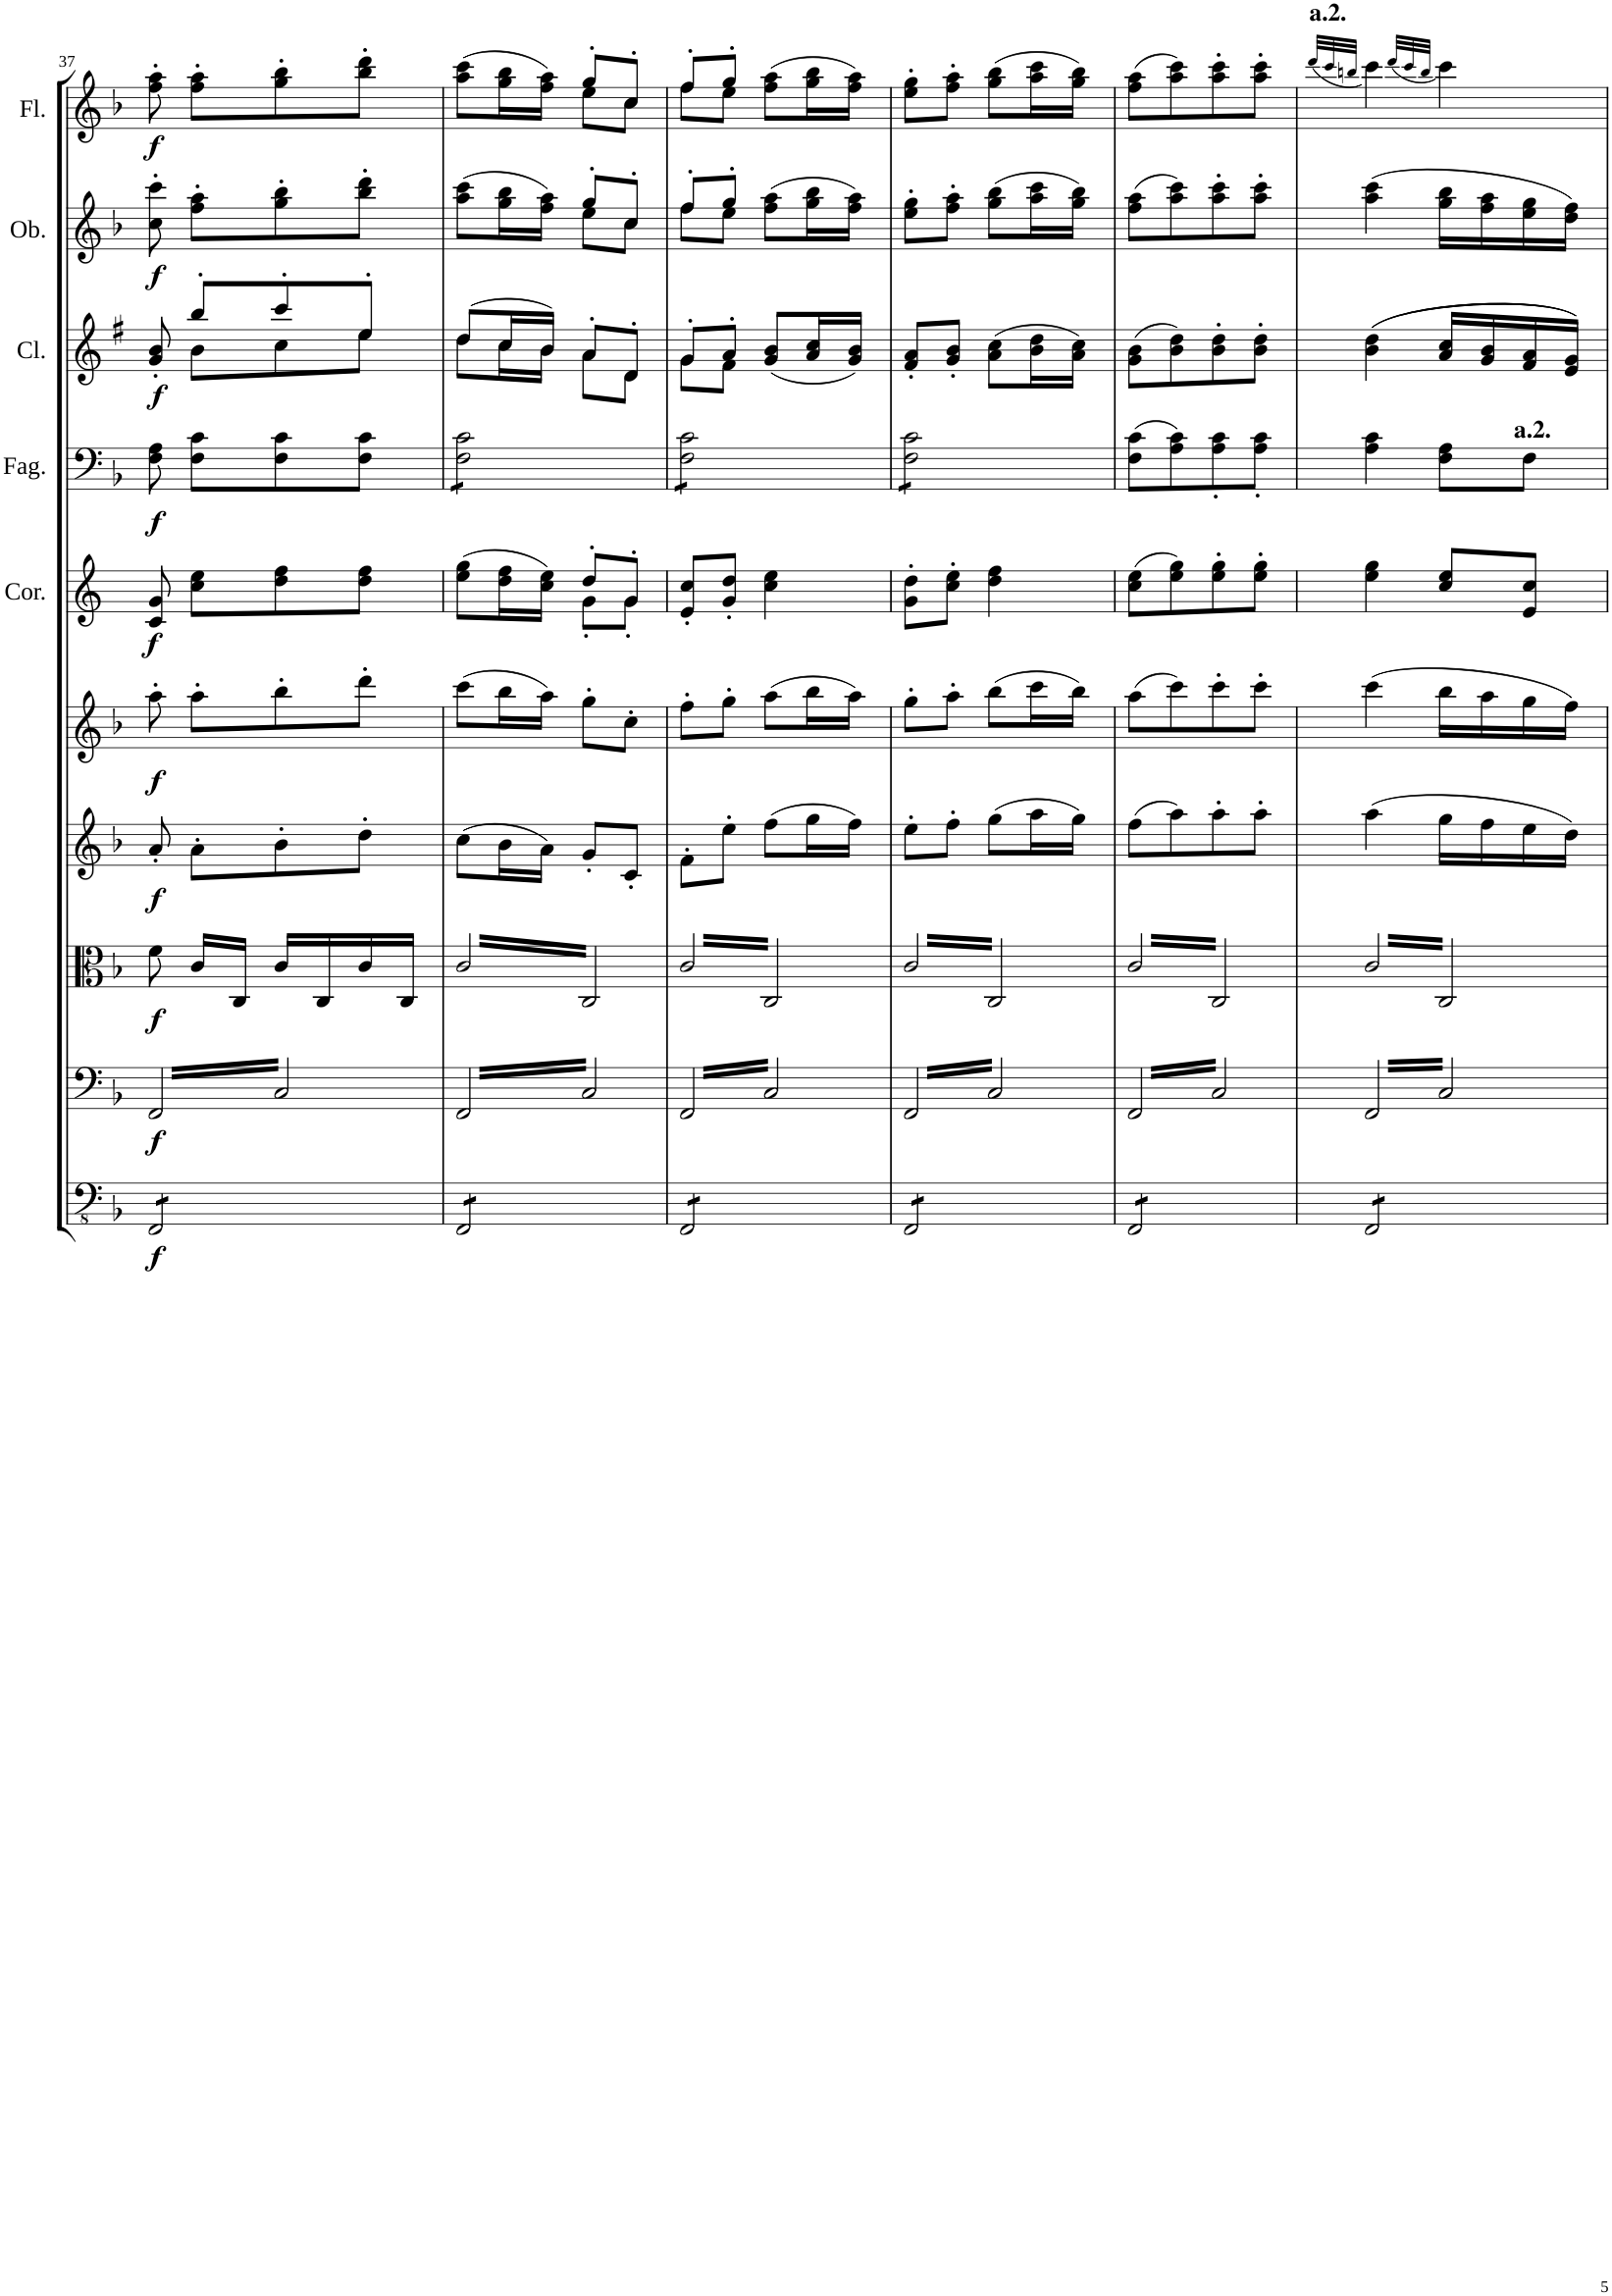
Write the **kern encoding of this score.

**kern	**dynam	**kern	**dynam	**kern	**dynam	**kern	**dynam	**kern	**dynam	**kern	**dynam	**kern	**dynam	**kern	**dynam	**kern	**dynam	**kern	**dynam
*part10	*part10	*part9	*part9	*part8	*part8	*part7	*part7	*part6	*part6	*part5	*part5	*part4	*part4	*part3	*part3	*part2	*part2	*part1	*part1
*staff10	*staff10	*staff9	*staff9	*staff8	*staff8	*staff7	*staff7	*staff6	*staff6	*staff5	*staff5	*staff4	*staff4	*staff3	*staff3	*staff2	*staff2	*staff1	*staff1
*I"Basso	*	*I"Violoncello	*	*I"Viola	*	*I"Violino II	*	*I"Violino I	*	*I"Corni in F	*	*I"Fagotti	*	*I"Clarinetti in B	*	*I"Oboi	*	*I"Flauti	*
*	*	*	*	*	*	*	*	*	*	*I'Cor.	*	*I'Fag.	*	*I'Cl.	*	*I'Ob.	*	*I'Fl.	*
!!LO:PB:g=z
*clefFv4	*	*clefF4	*	*clefC3	*	*clefG2	*	*clefG2	*	*clefG2	*	*clefF4	*	*clefG2	*	*clefG2	*	*clefG2	*
*	*	*	*	*	*	*	*	*	*	*Trd4c7	*	*	*	*Trd1c2	*	*	*	*	*
*k[b-]	*	*k[b-]	*	*k[b-]	*	*k[b-]	*	*k[b-]	*	*k[]	*	*k[b-]	*	*k[f#]	*	*k[b-]	*	*k[b-]	*
*M2/4	*	*M2/4	*	*M2/4	*	*M2/4	*	*M2/4	*	*M2/4	*	*M2/4	*	*M2/4	*	*M2/4	*	*M2/4	*
=37	=37	=37	=37	=37	=37	=37	=37	=37	=37	=37	=37	=37	=37	=37	=37	=37	=37	=37	=37
*	*	*	*	*	*	*	*	*	*	*	*	*	*	*^	*	*	*	*	*
!	!LO:DY:b	!	!LO:DY:b	!	!LO:DY:b	!	!LO:DY:b	!	!LO:DY:b	!	!LO:DY:b	!	!LO:DY:b	!	!	!LO:DY:b	!	!LO:DY:b	!	!LO:DY:b
*tremolo	*	*	*	*	*	*	*	*	*	*	*	*	*	*	*	*	*	*	*	*
*	*	*tremolo	*	*	*	*	*	*	*	*	*	*	*	*	*	*	*	*	*	*
8FFF/L	f	32FF/LLL	f	8f\	f	8a'/	f	8aa'\	f	8c/ 8g/	f	8F\ 8A\	f	8g/'< 8b/'<	8ryy	f	8cc\' 8ccc\'	f	8ff\' 8aa\'	f
.	.	32C/	.	.	.	.	.	.	.	.	.	.	.	.	.	.	.	.	.	.
.	.	32FF/	.	.	.	.	.	.	.	.	.	.	.	.	.	.	.	.	.	.
.	.	32C/	.	.	.	.	.	.	.	.	.	.	.	.	.	.	.	.	.	.
8FFF/	.	32FF/	.	16c/LL	.	8a'\L	.	8aa'\L	.	8cc\ 8ee\L	.	8F\ 8c\L	.	8bb'/L	8b'\L	.	8ff\' 8aa\'L	.	8ff\' 8aa\'L	.
.	.	32C/	.	.	.	.	.	.	.	.	.	.	.	.	.	.	.	.	.	.
.	.	32FF/	.	16C/JJ	.	.	.	.	.	.	.	.	.	.	.	.	.	.	.	.
.	.	32C/	.	.	.	.	.	.	.	.	.	.	.	.	.	.	.	.	.	.
8FFF/	.	32FF/	.	16c/LL	.	8b-'\	.	8bb-'\	.	8dd\ 8ff\	.	8F\ 8c\	.	8ccc'/	8cc'\	.	8gg\' 8bb-\'	.	8gg\' 8bb-\'	.
.	.	32C/	.	.	.	.	.	.	.	.	.	.	.	.	.	.	.	.	.	.
.	.	32FF/	.	16C/	.	.	.	.	.	.	.	.	.	.	.	.	.	.	.	.
.	.	32C/	.	.	.	.	.	.	.	.	.	.	.	.	.	.	.	.	.	.
8FFF/J	.	32FF/	.	16c/	.	8dd'\J	.	8ddd'\J	.	8dd\ 8ff\J	.	8F\ 8c\J	.	8ee'/J	8ee'\J	.	8bb-\' 8ddd\'J	.	8bb-\' 8ddd\'J	.
.	.	32C/	.	.	.	.	.	.	.	.	.	.	.	.	.	.	.	.	.	.
.	.	32FF/	.	16C/JJ	.	.	.	.	.	.	.	.	.	.	.	.	.	.	.	.
.	.	32C/JJJ	.	.	.	.	.	.	.	.	.	.	.	.	.	.	.	.	.	.
=38	=38	=38	=38	=38	=38	=38	=38	=38	=38	=38	=38	=38	=38	=38	=38	=38	=38	=38	=38	=38
*	*	*	*	*	*	*	*	*	*	*^	*	*	*	*	*	*	*^	*	*^	*
*	*	*	*	*tremolo	*	*	*	*	*	*	*	*	*	*	*	*	*	*	*	*	*	*	*
*	*	*	*	*	*	*	*	*	*	*	*	*	*tremolo	*	*	*	*	*	*	*	*	*	*
8FFF/L	.	32FF/LLL	.	32c/LLL	.	(8cc\L	.	(8ccc\L	.	(8ee\ 8gg\L	4ryy	.	8F\ 8c\L	.	(8dd/L	8dd\L	.	(8aa\ 8ccc\L	4ryy	.	(8aa\ 8ccc\L	4ryy	.
.	.	32C/	.	32C/	.	.	.	.	.	.	.	.	.	.	.	.	.	.	.	.	.	.	.
.	.	32FF/	.	32c/	.	.	.	.	.	.	.	.	.	.	.	.	.	.	.	.	.	.	.
.	.	32C/	.	32C/	.	.	.	.	.	.	.	.	.	.	.	.	.	.	.	.	.	.	.
8FFF/	.	32FF/	.	32c/	.	16b-\L	.	16bb-\L	.	16dd\ 16ff\L	.	.	8F\ 8c\	.	16cc/L	16cc\L	.	16gg\ 16bb-\L	.	.	16gg\ 16bb-\L	.	.
.	.	32C/	.	32C/	.	.	.	.	.	.	.	.	.	.	.	.	.	.	.	.	.	.	.
.	.	32FF/	.	32c/	.	16a\JJ)	.	16aa\JJ)	.	16cc\ 16ee\JJ)	.	.	.	.	16b/JJ)	16b\JJ	.	16ff\ 16aa\JJ)	.	.	16ff\ 16aa\JJ)	.	.
.	.	32C/	.	32C/	.	.	.	.	.	.	.	.	.	.	.	.	.	.	.	.	.	.	.
8FFF/	.	32FF/	.	32c/	.	8g'/L	.	8gg'\L	.	8dd'/L	8g'\L	.	8F\ 8c\	.	8a'/L	8a'\L	.	8gg'/L	8ee'\L	.	8gg'/L	8ee'\L	.
.	.	32C/	.	32C/	.	.	.	.	.	.	.	.	.	.	.	.	.	.	.	.	.	.	.
.	.	32FF/	.	32c/	.	.	.	.	.	.	.	.	.	.	.	.	.	.	.	.	.	.	.
.	.	32C/	.	32C/	.	.	.	.	.	.	.	.	.	.	.	.	.	.	.	.	.	.	.
8FFF/J	.	32FF/	.	32c/	.	8c'/J	.	8cc'\J	.	8g'/J	8g'\J	.	8F\ 8c\J	.	8d'/J	8d'\J	.	8cc'/J	8cc'\J	.	8cc'/J	8cc'\J	.
.	.	32C/	.	32C/	.	.	.	.	.	.	.	.	.	.	.	.	.	.	.	.	.	.	.
.	.	32FF/	.	32c/	.	.	.	.	.	.	.	.	.	.	.	.	.	.	.	.	.	.	.
.	.	32C/JJJ	.	32C/JJJ	.	.	.	.	.	.	.	.	.	.	.	.	.	.	.	.	.	.	.
*	*	*	*	*	*	*	*	*	*	*v	*v	*	*	*	*	*	*	*	*	*	*	*	*
=39	=39	=39	=39	=39	=39	=39	=39	=39	=39	=39	=39	=39	=39	=39	=39	=39	=39	=39	=39	=39	=39	=39
8FFF/L	.	32FF/LLL	.	32c/LLL	.	8f'\L	.	8ff'\L	.	8e/' 8cc/'L	.	8F\ 8c\L	.	8g'/L	8g'\L	.	8ff'/L	8ff'\L	.	8ff'/L	8ff'\L	.
.	.	32C/	.	32C/	.	.	.	.	.	.	.	.	.	.	.	.	.	.	.	.	.	.
.	.	32FF/	.	32c/	.	.	.	.	.	.	.	.	.	.	.	.	.	.	.	.	.	.
.	.	32C/	.	32C/	.	.	.	.	.	.	.	.	.	.	.	.	.	.	.	.	.	.
8FFF/	.	32FF/	.	32c/	.	8ee'\J	.	8gg'\J	.	8g/' 8dd/'J	.	8F\ 8c\	.	8a'/J	8f#'\J	.	8gg'/J	8ee'\J	.	8gg'/J	8ee'\J	.
.	.	32C/	.	32C/	.	.	.	.	.	.	.	.	.	.	.	.	.	.	.	.	.	.
.	.	32FF/	.	32c/	.	.	.	.	.	.	.	.	.	.	.	.	.	.	.	.	.	.
.	.	32C/	.	32C/	.	.	.	.	.	.	.	.	.	.	.	.	.	.	.	.	.	.
8FFF/	.	32FF/	.	32c/	.	(8ff\L	.	(8aa\L	.	4cc\ 4ee\	.	8F\ 8c\	.	(8g/ 8b/L	4ryy	.	(8ff\ 8aa\L	4ryy	.	(8ff\ 8aa\L	4ryy	.
.	.	32C/	.	32C/	.	.	.	.	.	.	.	.	.	.	.	.	.	.	.	.	.	.
.	.	32FF/	.	32c/	.	.	.	.	.	.	.	.	.	.	.	.	.	.	.	.	.	.
.	.	32C/	.	32C/	.	.	.	.	.	.	.	.	.	.	.	.	.	.	.	.	.	.
8FFF/J	.	32FF/	.	32c/	.	16gg\L	.	16bb-\L	.	.	.	8F\ 8c\J	.	16a/ 16cc/L	.	.	16gg\ 16bb-\L	.	.	16gg\ 16bb-\L	.	.
.	.	32C/	.	32C/	.	.	.	.	.	.	.	.	.	.	.	.	.	.	.	.	.	.
.	.	32FF/	.	32c/	.	16ff\JJ)	.	16aa\JJ)	.	.	.	.	.	16g/ 16b/JJ)	.	.	16ff\ 16aa\JJ)	.	.	16ff\ 16aa\JJ)	.	.
.	.	32C/JJJ	.	32C/JJJ	.	.	.	.	.	.	.	.	.	.	.	.	.	.	.	.	.	.
*	*	*	*	*	*	*	*	*	*	*	*	*	*	*v	*v	*	*	*	*	*v	*v	*
*	*	*	*	*	*	*	*	*	*	*	*	*	*	*	*	*v	*v	*	*	*
=40	=40	=40	=40	=40	=40	=40	=40	=40	=40	=40	=40	=40	=40	=40	=40	=40	=40	=40	=40
8FFF/L	.	32FF/LLL	.	32c/LLL	.	8ee'\L	.	8gg'\L	.	8g\' 8dd\'L	.	8F\ 8c\L	.	8f#/' 8a/'L	.	8ee\' 8gg\'L	.	8ee\' 8gg\'L	.
.	.	32C/	.	32C/	.	.	.	.	.	.	.	.	.	.	.	.	.	.	.
.	.	32FF/	.	32c/	.	.	.	.	.	.	.	.	.	.	.	.	.	.	.
.	.	32C/	.	32C/	.	.	.	.	.	.	.	.	.	.	.	.	.	.	.
8FFF/	.	32FF/	.	32c/	.	8ff'\J	.	8aa'\J	.	8cc\' 8ee\'J	.	8F\ 8c\	.	8g/' 8b/'J	.	8ff\' 8aa\'J	.	8ff\' 8aa\'J	.
.	.	32C/	.	32C/	.	.	.	.	.	.	.	.	.	.	.	.	.	.	.
.	.	32FF/	.	32c/	.	.	.	.	.	.	.	.	.	.	.	.	.	.	.
.	.	32C/	.	32C/	.	.	.	.	.	.	.	.	.	.	.	.	.	.	.
8FFF/	.	32FF/	.	32c/	.	(8gg\L	.	(8bb-\L	.	4dd\ 4ff\	.	8F\ 8c\	.	(8a\ 8cc\L	.	(8gg\ 8bb-\L	.	(8gg\ 8bb-\L	.
.	.	32C/	.	32C/	.	.	.	.	.	.	.	.	.	.	.	.	.	.	.
.	.	32FF/	.	32c/	.	.	.	.	.	.	.	.	.	.	.	.	.	.	.
.	.	32C/	.	32C/	.	.	.	.	.	.	.	.	.	.	.	.	.	.	.
8FFF/J	.	32FF/	.	32c/	.	16aa\L	.	16ccc\L	.	.	.	8F\ 8c\J	.	16b\ 16dd\L	.	16aa\ 16ccc\L	.	16aa\ 16ccc\L	.
*	*	*	*	*	*	*	*	*	*	*	*	*Xtremolo	*	*	*	*	*	*	*
.	.	32C/	.	32C/	.	.	.	.	.	.	.	.	.	.	.	.	.	.	.
.	.	32FF/	.	32c/	.	16gg\JJ)	.	16bb-\JJ)	.	.	.	.	.	16a\ 16cc\JJ)	.	16gg\ 16bb-\JJ)	.	16gg\ 16bb-\JJ)	.
.	.	32C/JJJ	.	32C/JJJ	.	.	.	.	.	.	.	.	.	.	.	.	.	.	.
=41	=41	=41	=41	=41	=41	=41	=41	=41	=41	=41	=41	=41	=41	=41	=41	=41	=41	=41	=41
8FFF/L	.	32FF/LLL	.	32c/LLL	.	(8ff\L	.	(8aa\L	.	(8cc\ 8ee\L	.	(8F\ 8c\L	.	(8g\ 8b\L	.	(8ff\ 8aa\L	.	(8ff\ 8aa\L	.
.	.	32C/	.	32C/	.	.	.	.	.	.	.	.	.	.	.	.	.	.	.
.	.	32FF/	.	32c/	.	.	.	.	.	.	.	.	.	.	.	.	.	.	.
.	.	32C/	.	32C/	.	.	.	.	.	.	.	.	.	.	.	.	.	.	.
8FFF/	.	32FF/	.	32c/	.	8aa\)	.	8ccc\)	.	8ee\ 8gg\)	.	8A\ 8c\)	.	8b\ 8dd\)	.	8aa\ 8ccc\)	.	8aa\ 8ccc\)	.
.	.	32C/	.	32C/	.	.	.	.	.	.	.	.	.	.	.	.	.	.	.
.	.	32FF/	.	32c/	.	.	.	.	.	.	.	.	.	.	.	.	.	.	.
.	.	32C/	.	32C/	.	.	.	.	.	.	.	.	.	.	.	.	.	.	.
8FFF/	.	32FF/	.	32c/	.	8aa'\	.	8ccc'\	.	8ee\' 8gg\'	.	8A\'< 8c\'<	.	8b\' 8dd\'	.	8aa\' 8ccc\'	.	8aa\' 8ccc\'	.
.	.	32C/	.	32C/	.	.	.	.	.	.	.	.	.	.	.	.	.	.	.
.	.	32FF/	.	32c/	.	.	.	.	.	.	.	.	.	.	.	.	.	.	.
.	.	32C/	.	32C/	.	.	.	.	.	.	.	.	.	.	.	.	.	.	.
8FFF/J	.	32FF/	.	32c/	.	8aa'\J	.	8ccc'\J	.	8ee\' 8gg\'J	.	8A\'< 8c\'<J	.	8b\' 8dd\'J	.	8aa\' 8ccc\'J	.	8aa\' 8ccc\'J	.
.	.	32C/	.	32C/	.	.	.	.	.	.	.	.	.	.	.	.	.	.	.
.	.	32FF/	.	32c/	.	.	.	.	.	.	.	.	.	.	.	.	.	.	.
.	.	32C/JJJ	.	32C/JJJ	.	.	.	.	.	.	.	.	.	.	.	.	.	.	.
=42	=42	=42	=42	=42	=42	=42	=42	=42	=42	=42	=42	=42	=42	=42	=42	=42	=42	=42	=42
.	.	.	.	.	.	.	.	.	.	.	.	.	.	.	.	.	.	(32qddd/LLL	.
.	.	.	.	.	.	.	.	.	.	.	.	.	.	.	.	.	.	32qccc/	.
.	.	.	.	.	.	.	.	.	.	.	.	.	.	.	.	.	.	32qbbn/JJJ	.
!	!	!	!	!	!	!	!	!	!	!	!	!	!	!	!	!	!	!LO:TX:a:B:t=a.2.	!
8FFF/L	.	32FF/LLL	.	32c/LLL	.	(4aa\	.	(4ccc\	.	4ee\ 4gg\	.	4A\ 4c\	.	((4b\ 4dd\	.	(4aa\ 4ccc\	.	4ccc\)	.
.	.	32C/	.	32C/	.	.	.	.	.	.	.	.	.	.	.	.	.	.	.
.	.	32FF/	.	32c/	.	.	.	.	.	.	.	.	.	.	.	.	.	.	.
.	.	32C/	.	32C/	.	.	.	.	.	.	.	.	.	.	.	.	.	.	.
8FFF/	.	32FF/	.	32c/	.	.	.	.	.	.	.	.	.	.	.	.	.	.	.
.	.	32C/	.	32C/	.	.	.	.	.	.	.	.	.	.	.	.	.	.	.
.	.	32FF/	.	32c/	.	.	.	.	.	.	.	.	.	.	.	.	.	.	.
.	.	32C/	.	32C/	.	.	.	.	.	.	.	.	.	.	.	.	.	.	.
.	.	.	.	.	.	.	.	.	.	.	.	.	.	.	.	.	.	(32qddd/LLL	.
.	.	.	.	.	.	.	.	.	.	.	.	.	.	.	.	.	.	32qccc/	.
.	.	.	.	.	.	.	.	.	.	.	.	.	.	.	.	.	.	32qbb/JJJ	.
8FFF/	.	32FF/	.	32c/	.	16gg\LL	.	16bb-\LL	.	8cc/ 8ee/L	.	8F\ 8A\L	.	16a/ 16cc/LL	.	16gg\ 16bb-\LL	.	4ccc\)	.
.	.	32C/	.	32C/	.	.	.	.	.	.	.	.	.	.	.	.	.	.	.
.	.	32FF/	.	32c/	.	16ff\	.	16aa\	.	.	.	.	.	16g/ 16b/	.	16ff\ 16aa\	.	.	.
.	.	32C/	.	32C/	.	.	.	.	.	.	.	.	.	.	.	.	.	.	.
!	!	!	!	!	!	!	!	!	!	!	!	!LO:TX:a:B:t=a.2.	!	!	!	!	!	!	!
8FFF/J	.	32FF/	.	32c/	.	16ee\	.	16gg\	.	8e/ 8cc/J	.	8F\J	.	16f#/ 16a/	.	16ee\ 16gg\	.	.	.
*Xtremolo	*	*	*	*	*	*	*	*	*	*	*	*	*	*	*	*	*	*	*
.	.	32C/	.	32C/	.	.	.	.	.	.	.	.	.	.	.	.	.	.	.
.	.	32FF/	.	32c/	.	16dd\JJ)	.	16ff\JJ)	.	.	.	.	.	16e/ 16g/JJ))	.	16dd\ 16ff\JJ)	.	.	.
.	.	32C/JJJ	.	32C/JJJ	.	.	.	.	.	.	.	.	.	.	.	.	.	.	.
*	*	*	*	*Xtremolo	*	*	*	*	*	*	*	*	*	*	*	*	*	*	*
*	*	*Xtremolo	*	*	*	*	*	*	*	*	*	*	*	*	*	*	*	*	*
.	.	.	.	.	.	.	.	.	.	.	.	.	.	.	.	.	.	.	.
.	.	.	.	.	.	.	.	.	.	.	.	.	.	.	.	.	.	.	.
.	.	.	.	.	.	.	.	.	.	.	.	.	.	.	.	.	.	.	.
.	.	.	.	.	.	.	.	.	.	.	.	.	.	.	.	.	.	.	.
.	.	.	.	.	.	.	.	.	.	.	.	.	.	.	.	.	.	.	.
.	.	.	.	.	.	.	.	.	.	.	.	.	.	.	.	.	.	.	.
.	.	.	.	.	.	.	.	.	.	.	.	.	.	.	.	.	.	.	.
.	.	.	.	.	.	.	.	.	.	.	.	.	.	.	.	.	.	.	.
=	=	=	=	=	=	=	=	=	=	=	=	=	=	=	=	=	=	=	=
*-	*-	*-	*-	*-	*-	*-	*-	*-	*-	*-	*-	*-	*-	*-	*-	*-	*-	*-	*-
